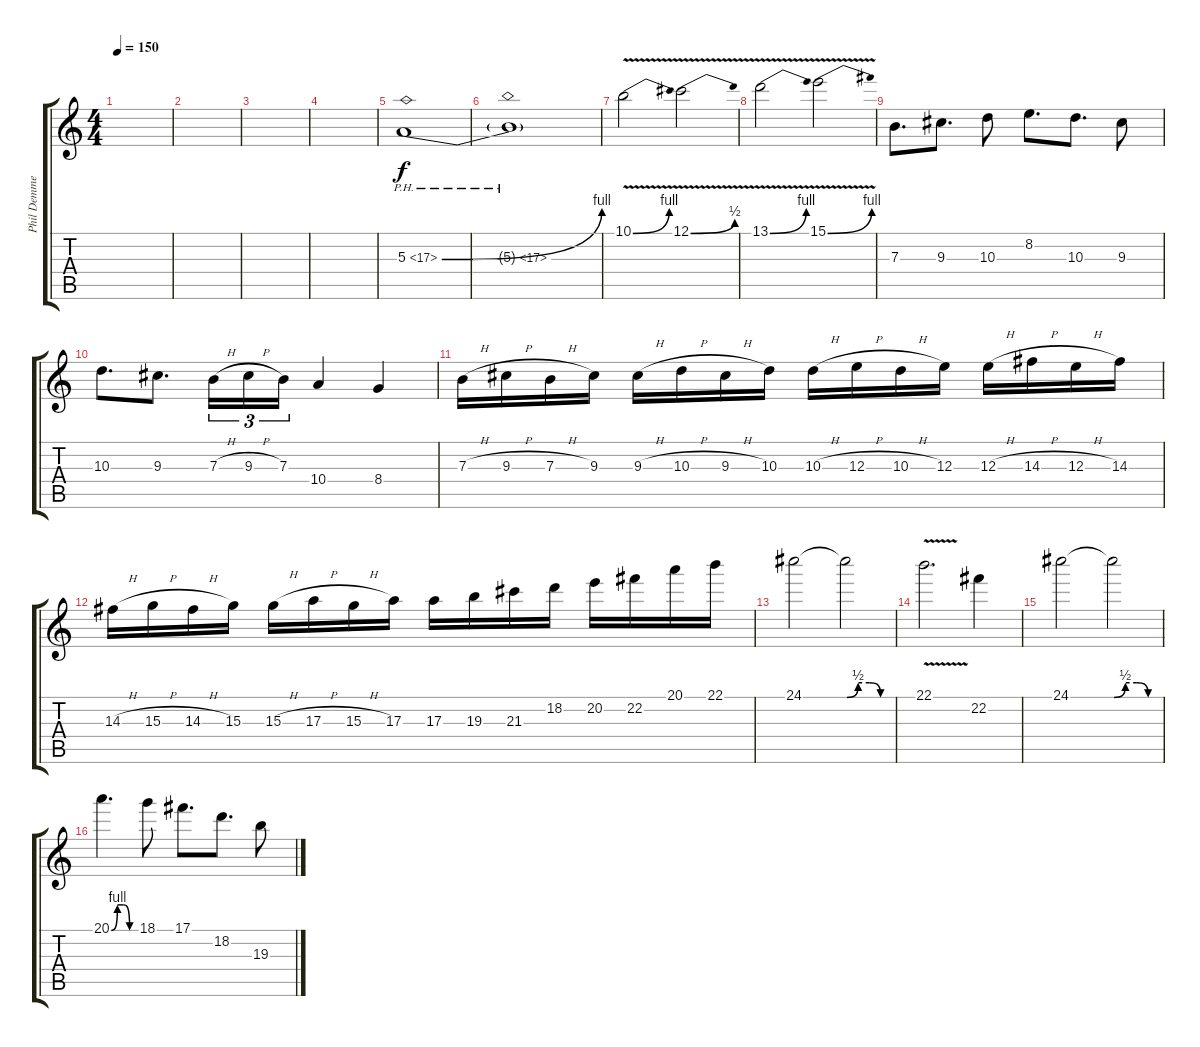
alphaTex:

\track ("Phil Demmel (Solo)" "Phil Demme") {instrument distortionguitar}
\staff {score tabs}
\tuning (Db4 Ab3 E3 B2 Gb2 B1) {hide}
\ts (4 4)
\tempo 150
\clef g2
\ks c
|
|
|
|
5.3{be (bend 0 0 60 4) ph 12}.1 |
5.3{ph 12 t}.1 |
10.1{be (bend 0 0 60 4) v}.2 12.1{be (bend 0 0 60 2) v}.2 |
13.1{be (bend 0 0 60 4) v}.2 15.1{be (bend 0 0 60 4) v}.2 |
7.3.8{d} 9.3.8{d} 10.3.8 8.2.8{d} 10.3.8{d} 9.3.8 |
10.3.8{d} 9.3.8{d} 7.3{h}.16{tu (3 2)} 9.3{h}.16{tu (3 2)} 7.3.16{tu (3 2)} 10.4.4 8.4.4 |
7.3{h}.16 9.3{h}.16 7.3{h}.16 9.3.16 9.3{h}.16 10.3{h}.16 9.3{h}.16 10.3.16 10.3{h}.16 12.3{h}.16 10.3{h}.16 12.3.16 12.3{h}.16 14.3{h}.16 12.3{h}.16 14.3.16 |
14.3{h}.16 15.3{h}.16 14.3{h}.16 15.3.16 15.3{h}.16 17.3{h}.16 15.3{h}.16 17.3.16 17.3.16 19.3.16 21.3.16 18.2.16 20.2.16 22.2.16 20.1.16 22.1.16 |
24.1.2 24.1{be (custom 0 0 15 2 30 2 45 0 60 0) t}.2 |
22.1{v}.2{d} 22.2.4 |
24.1.2 24.1{be (custom 0 0 15 2 30 2 45 0 60 0) t}.2 |
20.1{be (custom 0 0 15 4 30 4 45 0 60 0)}.4{d} 18.1.8 17.1.8{d} 18.2.8{d} 19.3.8
